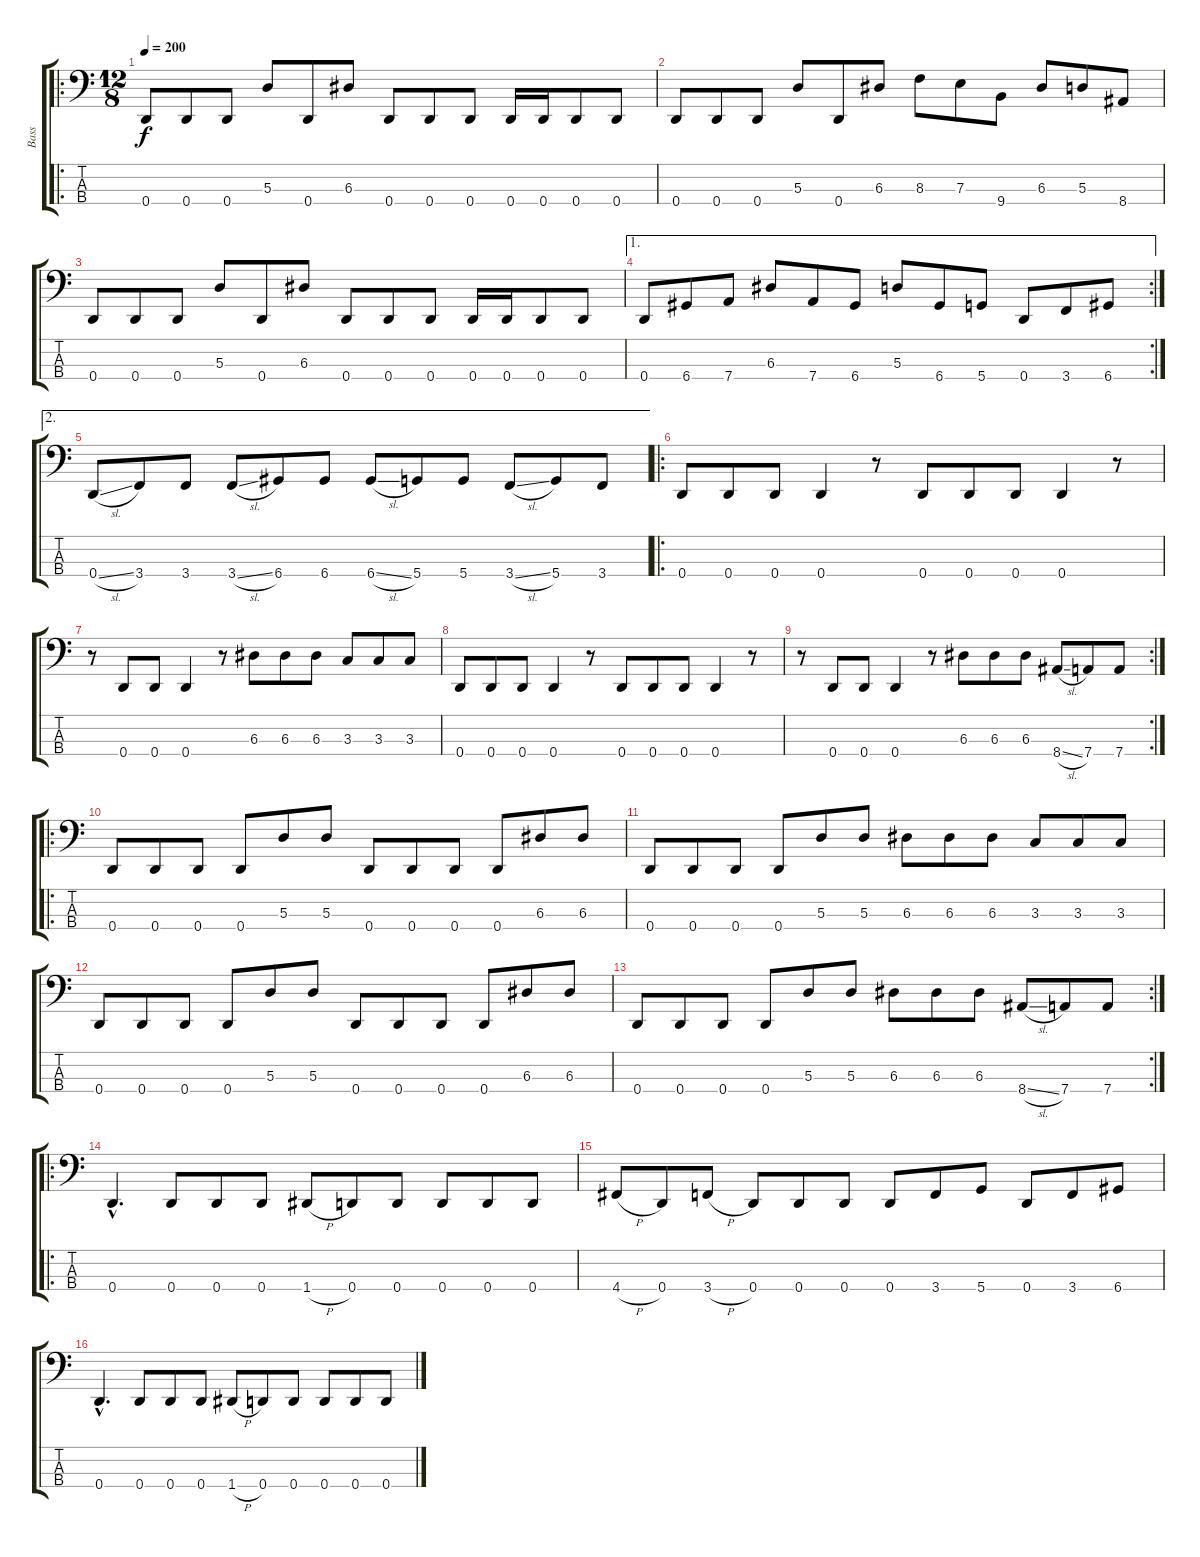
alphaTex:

\track ("Bass" "Bass") {instrument electricbasspick}
\staff {score tabs}
\tuning (G2 D2 A1 D1) {hide}
\ro
\ts (12 8)
\tempo 200
\clef f4
\ks c
0.4.8{dy f} 0.4.8 0.4.8 5.3.8 0.4.8 6.3.8 0.4.8 0.4.8 0.4.8 0.4.16 0.4.16 0.4.8 0.4.8 |
0.4.8 0.4.8 0.4.8 5.3.8 0.4.8 6.3.8 8.3.8 7.3.8 9.4.8 6.3.8 5.3.8 8.4.8 |
0.4.8 0.4.8 0.4.8 5.3.8 0.4.8 6.3.8 0.4.8 0.4.8 0.4.8 0.4.16 0.4.16 0.4.8 0.4.8 |
\ae 1
\rc 2
0.4.8 6.4.8 7.4.8 6.3.8 7.4.8 6.4.8 5.3.8 6.4.8 5.4.8 0.4.8 3.4.8 6.4.8 |
\ae 2
0.4{sl}.8 3.4.8 3.4.8 3.4{sl}.8 6.4.8 6.4.8 6.4{sl}.8 5.4.8 5.4.8 3.4{sl}.8 5.4.8 3.4.8 |
\ro
0.4.8 0.4.8 0.4.8 0.4.4 r.8 0.4.8 0.4.8 0.4.8 0.4.4 r.8 |
r.8 0.4.8 0.4.8 0.4.4 r.8 6.3.8 6.3.8 6.3.8 3.3.8 3.3.8 3.3.8 |
0.4.8 0.4.8 0.4.8 0.4.4 r.8 0.4.8 0.4.8 0.4.8 0.4.4 r.8 |
\rc 2
r.8 0.4.8 0.4.8 0.4.4 r.8 6.3.8 6.3.8 6.3.8 8.4{sl}.8 7.4.8 7.4.8 |
\ro
0.4.8 0.4.8 0.4.8 0.4.8 5.3.8 5.3.8 0.4.8 0.4.8 0.4.8 0.4.8 6.3.8 6.3.8 |
0.4.8 0.4.8 0.4.8 0.4.8 5.3.8 5.3.8 6.3.8 6.3.8 6.3.8 3.3.8 3.3.8 3.3.8 |
0.4.8 0.4.8 0.4.8 0.4.8 5.3.8 5.3.8 0.4.8 0.4.8 0.4.8 0.4.8 6.3.8 6.3.8 |
\rc 2
0.4.8 0.4.8 0.4.8 0.4.8 5.3.8 5.3.8 6.3.8 6.3.8 6.3.8 8.4{sl}.8 7.4.8 7.4.8 |
\ro
0.4{hac}.4{d} 0.4.8 0.4.8 0.4.8 1.4{h}.8 0.4.8 0.4.8 0.4.8 0.4.8 0.4.8 |
4.4{h}.8 0.4.8 3.4{h}.8 0.4.8 0.4.8 0.4.8 0.4.8 3.4.8 5.4.8 0.4.8 3.4.8 6.4.8 |
0.4{hac}.4{d} 0.4.8 0.4.8 0.4.8 1.4{h}.8 0.4.8 0.4.8 0.4.8 0.4.8 0.4.8
